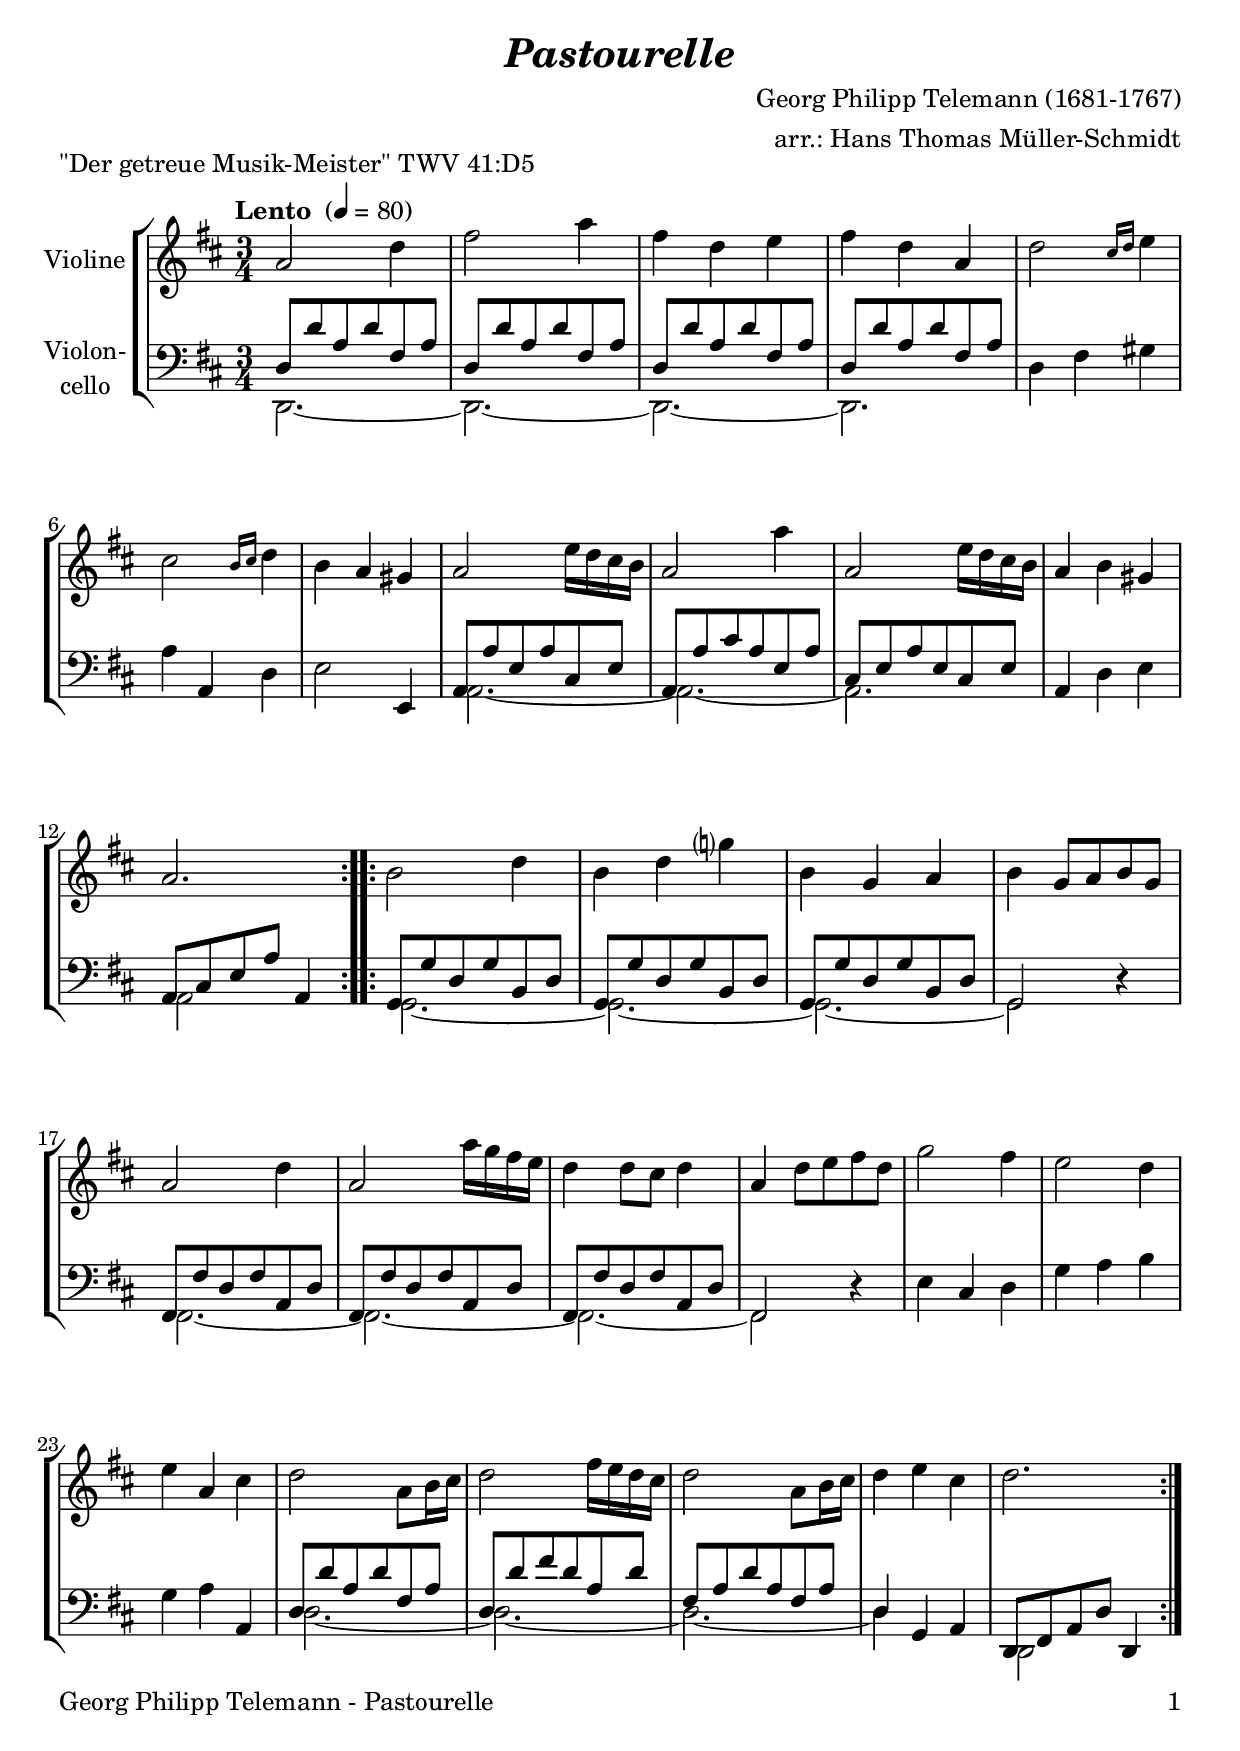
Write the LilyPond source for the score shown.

\version "2.18.2"
\include "deutsch.ly"
  
#(set-global-staff-size 22)

\header {
  title     = \markup \bold \italic "Pastourelle"
  composer  = "Georg Philipp Telemann (1681-1767)"
  arranger  = "arr.: Hans Thomas Müller-Schmidt"
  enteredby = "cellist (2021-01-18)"
  piece     = "\"Der getreue Musik-Meister\" TWV 41:D5"
}

voiceconsts = {
  \key d \major
  \time 3/4
  \clef "treble"
%  \numericTimeSignature
  % Set default beaming for all staves
%  \set Timing.beamExceptions = #'()
%  \set Timing.baseMoment     = #(ly:make-moment 1 4)
%  \set Timing.beatStructure  = #'(1 1 1)
  \tempo "Lento " 4=80
}

mivl = "violin"
%miba = "pizzicato strings"
miba = "cello"

va = \relative c'' {
  \voiceconsts

  \repeat volta 2 {
    a2 d4
    fis2 a4
    fis d e
    fis d a

    d2 \grace { cis16[ d] } e4
    cis2 \grace { h16[ cis] } d4
    h a gis
    a2 e'16 d cis h

    a2 a'4
    a,2 e'16 d cis h
    a4 h gis
    a2.
  }

  \repeat volta 2 {
    h2 d4
    h d g?
    h, g a
    h g8 a h g

    a2 d4
    a2 a'16 g fis e
    d4 d8 cis d4
    a d8 e fis d

    g2 fis4
    e2 d4
    e a, cis
    d2 a8 h16 cis

    d2 fis16 e d cis
    d2 a8 h16 cis
    d4 e cis
    d2.
  }
}

vb = \relative c {
  \voiceconsts
  \clef "bass"
  
  \repeat volta 2 {
    << {
      d8 d' a d fis, a
      d, d' a d fis, a
      d, d' a d fis, a
      d, d' a d fis, a
    } \\ {
      d,,2.~
      d~
      d~
      d
    } >>

    d'4 fis gis
    a a, d
    e2 e,4
    << {
      a8 a' e a cis, e

      a, a' cis a e a
      cis, e a e cis e
    } \\ {
      a,2.~

      a~
      a
    } >>
    a4 d e
    << { a,8[ cis e a] } \\ a,2 >> a4
  }

  \repeat volta 2 {
    << {
      g8 g' d g h, d
      g, g' d g h, d
      g, g' d g h, d
      g,2
    } \\ {
      g2.~
      g~
      g~
      g2
    } >> r4

    << {
      fis8 fis' d fis a, d
      fis, fis' d fis a, d
      fis, fis' d fis a, d
      fis,2
    } \\ {
      fis2.~
      fis~
      fis~
      fis2
    } >> r4

    e' cis d
    g a h
    g a a,
    << {
      d8 d' a d fis, a

      d, d' fis d a d
      fis, a d a fis a
      d,4
    } \\ {
      d2.~

      d~
      d~
      d4
    } >> g, a
    << { d,8[ fis a d] } \\ d,2 >> d4
  }
}


music = \new StaffGroup <<
      \new Staff {
	\set Staff.midiInstrument = \mivl
	\set Staff.instrumentName = \markup \center-column { "Violine" }
	\transpose d d { \va }
      }

      \new Staff {
	\set Staff.midiInstrument = \miba
	\set Staff.instrumentName = \markup \center-column { "Violon-" "cello" }
	\transpose d d { \vb }
      }
>>

\book {
   \paper {
    print-page-number = ##t
    print-first-page-number = ##t
    ragged-last-bottom = ##f
    oddHeaderMarkup = \markup \null
    evenHeaderMarkup = \markup \null
    oddFooterMarkup = \markup {
      \fill-line {
        \on-the-fly #print-page-number-check-first
        "Georg Philipp Telemann - Pastourelle" \fromproperty #'page:page-number-string
      }
    }
    evenFooterMarkup = \oddFooterMarkup
  } \score {
    \music
    \layout {}
  }

  \score {
    \unfoldRepeats \music

    \midi {
      \context {
        \Score
      }
    }
  }
}